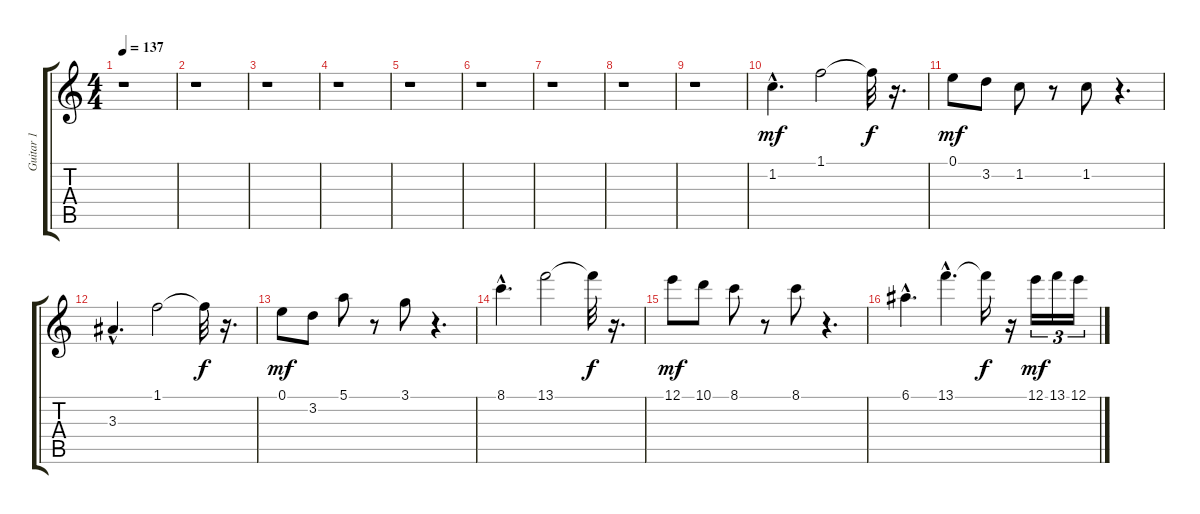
\track ("Guitar 1" "Guitar 1") {instrument overdrivenguitar}
\staff {score tabs}
\tuning (E4 B3 G3 D3 A2 E2) {hide}
\ts (4 4)
\tempo 137
\clef g2
\ks c
r.1{dy mf instrument overdrivenguitar} |
r.1 |
r.1 |
r.1 |
r.1 |
r.1 |
r.1 |
r.1 |
r.1 |
1.2{hac}.4{d} 1.1.2 1.1{t}.32{dy f} r.16{d} |
0.1.8{dy mf} 3.2.8 1.2.8 r.8 1.2.8 r.4{d} |
3.3{hac}.4{d} 1.1.2 1.1{t}.32{dy f} r.16{d} |
0.1.8{dy mf} 3.2.8 5.1.8 r.8 3.1.8 r.4{d} |
8.1{hac}.4{d} 13.1.2 13.1{t}.32{dy f} r.16{d} |
12.1.8{dy mf} 10.1.8 8.1.8 r.8 8.1.8 r.4{d} |
6.1{hac}.4{d} 13.1{hac}.4{d} 13.1{t}.16{dy f} r.16 12.1.16{tu (3 2) dy mf} 13.1.16{tu (3 2)} 12.1.16{tu (3 2)}
